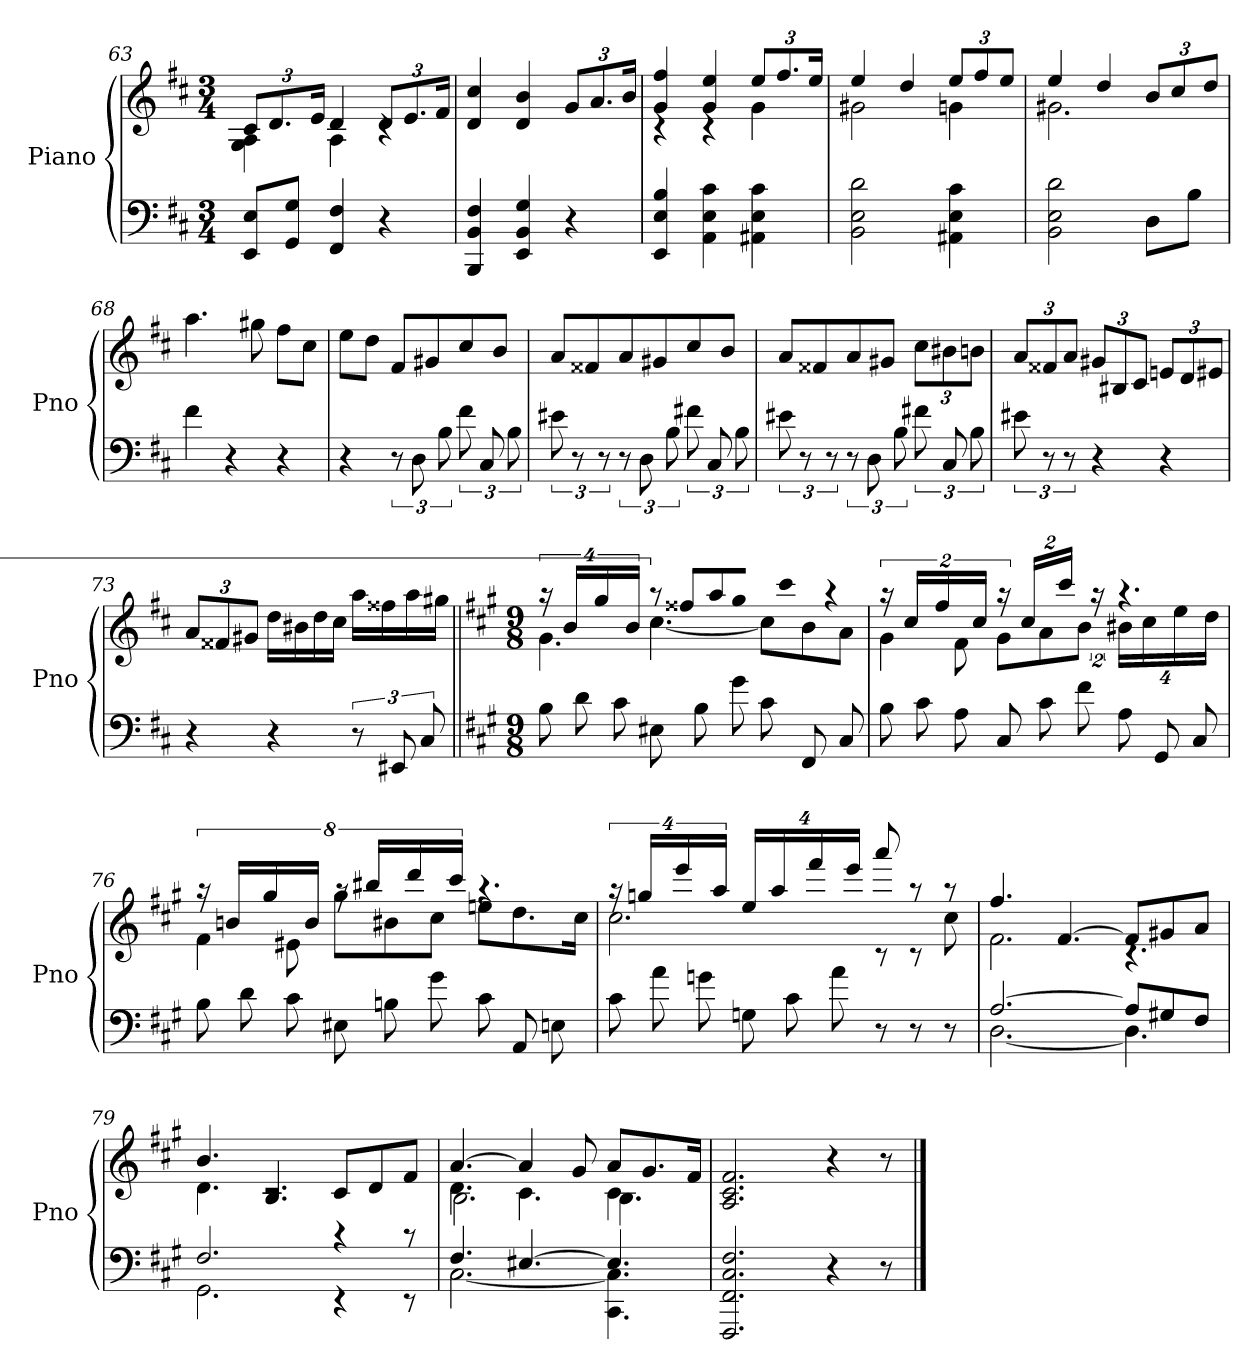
**kern	**kern
*part1	*part1
*staff2	*staff1
*I"Piano	*
*I'Pno	*
*clefF4	*clefG2
*k[f#c#]	*k[f#c#]
*M3/4	*M3/4
=63	=63
*	*^
8EE 8EL	12c#L	4G 4A
.	12.d	.
8GG 8GJ	.	.
.	24eJk	.
4FF# 4F#	4d	4A
4r	12dL	4rc
.	12.e	.
.	24f#Jk	.
*	*v	*v
=64	=64
4BBB 4BB 4F#	4d 4cc#
4EE 4BB 4G	4d 4b
4r	12gL
.	12.a
.	24bJk
=65	=65
*	*^
4EE 4E 4B	4g 4ff#	4rc
4AA 4E 4c#	4g 4ee	4rc
4AA#X 4E 4c#	12eeL	4g
.	12.ff#	.
.	24eeJk	.
=66	=66	=66
2BB 2E 2d	4ee	2g#X
.	4dd	.
4AA#X 4E 4c#	12eeL	4gn
.	12ff#	.
.	12eeJ	.
=67	=67	=67
2BB 2E 2d	4ee	2.g#X
.	4dd	.
8DL	12bL	.
.	12cc#	.
8BJ	.	.
.	12ddJ	.
*	*v	*v
=68	=68
4f#	4.aa
4r	.
.	8gg#X
4r	8ff#L
.	8cc#J
=69	=69
4r	8eeL
.	8ddJ
12r	8f#L
12D	.
.	8g#X
12B	.
12f#	8cc#
12C#	.
.	8bJ
12B	.
=70	=70
12e#X	8aL
12r	.
.	8f##X
12r	.
12r	8a
12D	.
.	8g#X
12B	.
12f#X	8cc#
12C#	.
.	8bJ
12B	.
=71	=71
12e#X	8aL
12r	.
.	8f##X
12r	.
12r	8a
12D	.
.	8g#XJ
12B	.
12f#X	12cc#L
12C#	12b#X
12B	12bnJ
=72	=72
12e#X	12aL
12r	12f##X
12r	12aJ
4r	12g#XL
.	12B#X
.	12c#J
4r	12enL
.	12d
.	12e#XJ
=73	=73
4r	12aL
.	12f##X
.	12g#XJ
4r	16ddLL
.	16b#X
.	16dd
.	16cc#JJ
12r	16aaLL
.	16ff##X
12EE#X	.
.	16aa
12C#	.
.	16gg#XJJ
=74||	=74||
*k[f#c#g#]	*k[f#c#g#]
*M9/8	*M9/8
*	*^
8B	32%3raa	4.g#
.	32%3bLL	.
8d	.	.
.	32%3gg#	.
8c#	.	.
.	32%3bJJ	.
8E#X	12raa	[4.cc#
.	12ff##XL	.
8B	.	.
.	12aa	.
8g#	8gg#J	.
8c#	4ccc#	8cc#L]
8FF#	.	8b
8C#	8raa	8aJ
=75	=75	=75
8B	32%3raa	4g#
.	32%3cc#LL	.
8c#	.	.
.	32%3ff#	.
8A	.	8f#
.	32%3cc#JJ	.
8C#	32%3raa	8g#L
.	32%3cc#LL	.
8c#	.	8a
.	32%3ccc#JJ	.
8f#	.	8bJ
.	32%3raa	.
8A	4.raa	32%3b#XLL
.	.	32%3cc#
8GG#	.	.
.	.	32%3ee
8C#	.	.
.	.	32%3ddJJ
=76	=76	=76
8B	32%3raa	4f#
.	32%3bnLL	.
8d	.	.
.	32%3gg#	.
8c#	.	8e#X
.	32%3bJJ	.
8E#X	32%3raa	8gg#L
.	32%3bb#XLL	.
8Bn	.	8b#X
.	32%3ddd	.
8g#	.	8cc#J
.	32%3ccc#JJ	.
8c#	4.raa	8eenL
8AA	.	8.dd
8En	.	.
.	.	16cc#Jk
=77	=77	=77
8c#	32%3raa	2.cc#
.	32%3ggnLL	.
8a	.	.
.	32%3eee	.
8gn	.	.
.	32%3aaJJ	.
8Gn	32%3eeLL	.
.	32%3aa	.
8c#	.	.
.	32%3fff#	.
8a	.	.
.	32%3eeeJJ	.
8r	8aaa	8rc
8r	8raa	8rc
8r	8raa	8cc#
=78	=78	=78
*^	*	*
[2.A	[2.D	4.ff#	2.f#
.	.	[4.f#	.
8AL]	4.D]	8f#L]	4.rc
8G#X	.	8g#X	.
8F#J	.	8aJ	.
=79	=79	=79	=79
2.F#	2.GG#	4.b	4.d
.	.	4.B	2.rc
4rc	4rEE	8c#L	.
.	.	8d	.
8rc	8rEE	8f#J	.
=80	=80	=80	=80
*	*	*	*^
4.F#	[2.C#	[4.a	4.d	2.B\
[4.E#X	.	4a]	4.c#	.
.	.	8g#	.	.
4.E#]	4.CC# 4.C#]	8aL	4.c#	4.B\
.	.	8.g#	.	.
.	.	16f#Jk	.	.
*v	*v	*	*	*
*	*v	*v	*v
=81	=81
2.FFF# 2.FF# 2.C# 2.F#	2.A 2.c# 2.f#
4r	4r
8r	8r
==	==
*-	*-
